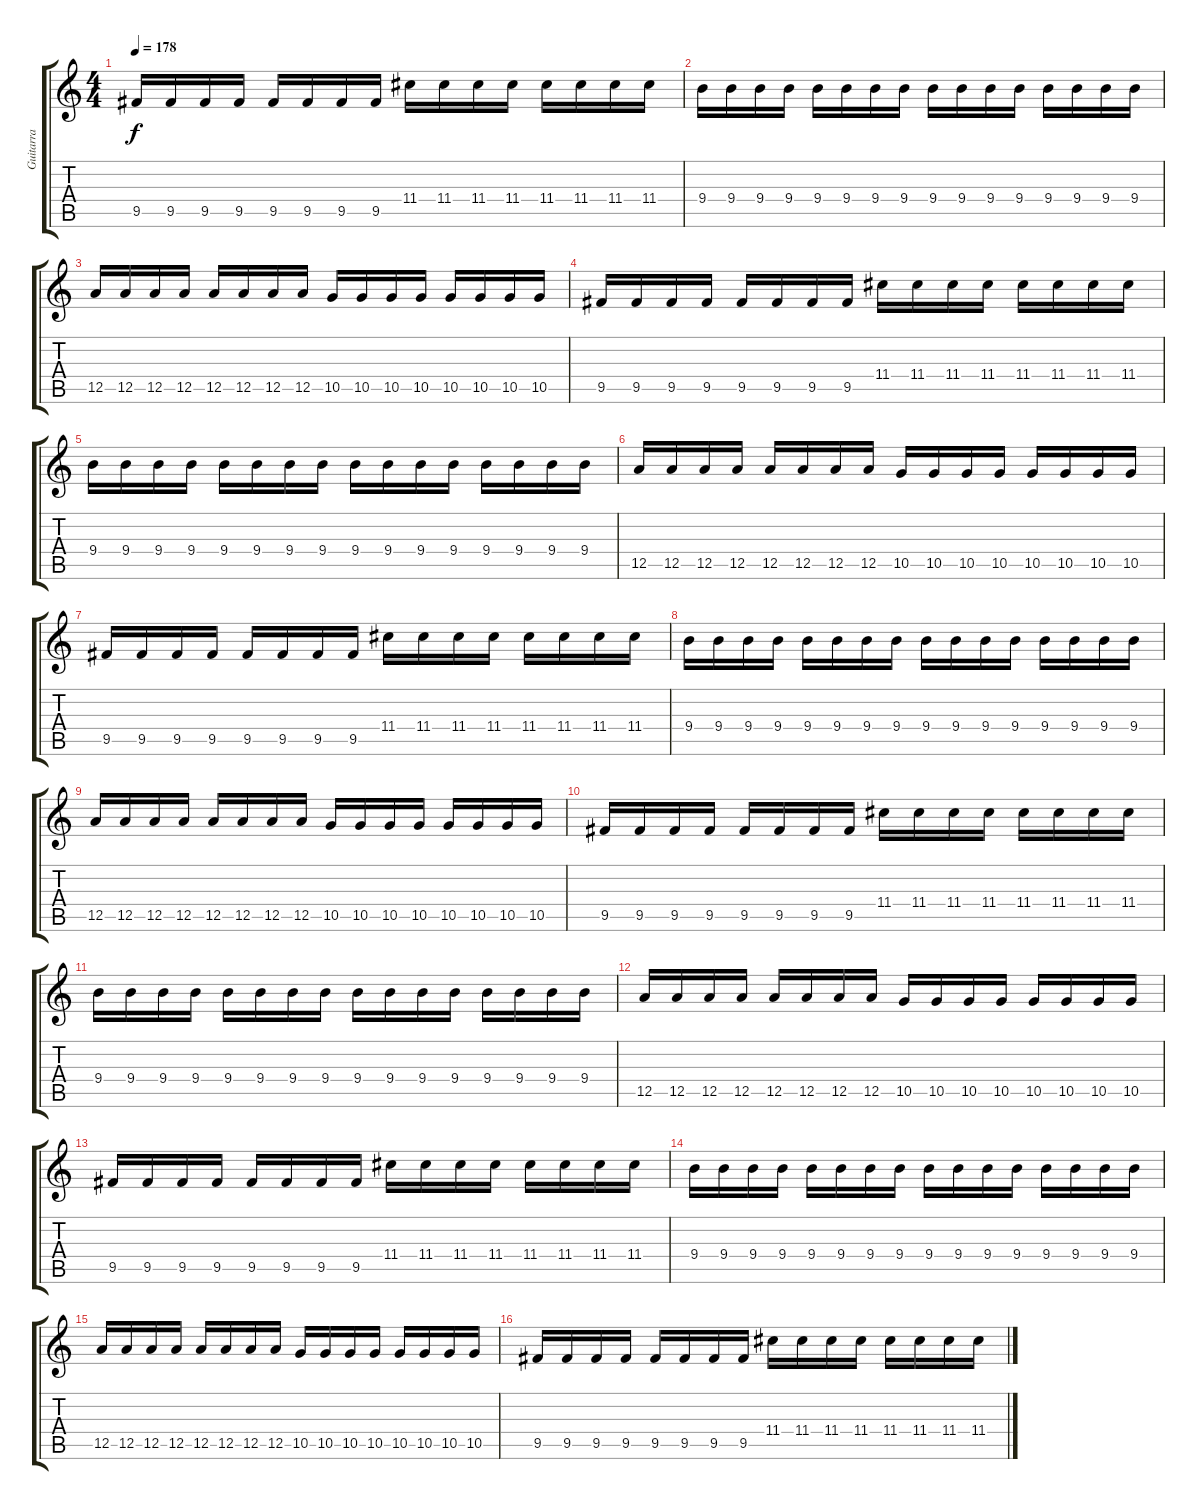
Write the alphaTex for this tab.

\track ("Guitarra" "Guitarra") {instrument distortionguitar}
\staff {score tabs}
\tuning (E4 B3 G3 D3 A2 E2) {hide}
\ts (4 4)
\tempo 178
\clef g2
\ks c
9.5.16{dy f} 9.5.16 9.5.16 9.5.16 9.5.16 9.5.16 9.5.16 9.5.16 11.4.16 11.4.16 11.4.16 11.4.16 11.4.16 11.4.16 11.4.16 11.4.16 |
9.4.16 9.4.16 9.4.16 9.4.16 9.4.16 9.4.16 9.4.16 9.4.16 9.4.16 9.4.16 9.4.16 9.4.16 9.4.16 9.4.16 9.4.16 9.4.16 |
12.5.16 12.5.16 12.5.16 12.5.16 12.5.16 12.5.16 12.5.16 12.5.16 10.5.16 10.5.16 10.5.16 10.5.16 10.5.16 10.5.16 10.5.16 10.5.16 |
9.5.16 9.5.16 9.5.16 9.5.16 9.5.16 9.5.16 9.5.16 9.5.16 11.4.16 11.4.16 11.4.16 11.4.16 11.4.16 11.4.16 11.4.16 11.4.16 |
9.4.16 9.4.16 9.4.16 9.4.16 9.4.16 9.4.16 9.4.16 9.4.16 9.4.16 9.4.16 9.4.16 9.4.16 9.4.16 9.4.16 9.4.16 9.4.16 |
12.5.16 12.5.16 12.5.16 12.5.16 12.5.16 12.5.16 12.5.16 12.5.16 10.5.16 10.5.16 10.5.16 10.5.16 10.5.16 10.5.16 10.5.16 10.5.16 |
9.5.16 9.5.16 9.5.16 9.5.16 9.5.16 9.5.16 9.5.16 9.5.16 11.4.16 11.4.16 11.4.16 11.4.16 11.4.16 11.4.16 11.4.16 11.4.16 |
9.4.16 9.4.16 9.4.16 9.4.16 9.4.16 9.4.16 9.4.16 9.4.16 9.4.16 9.4.16 9.4.16 9.4.16 9.4.16 9.4.16 9.4.16 9.4.16 |
12.5.16 12.5.16 12.5.16 12.5.16 12.5.16 12.5.16 12.5.16 12.5.16 10.5.16 10.5.16 10.5.16 10.5.16 10.5.16 10.5.16 10.5.16 10.5.16 |
9.5.16 9.5.16 9.5.16 9.5.16 9.5.16 9.5.16 9.5.16 9.5.16 11.4.16 11.4.16 11.4.16 11.4.16 11.4.16 11.4.16 11.4.16 11.4.16 |
9.4.16 9.4.16 9.4.16 9.4.16 9.4.16 9.4.16 9.4.16 9.4.16 9.4.16 9.4.16 9.4.16 9.4.16 9.4.16 9.4.16 9.4.16 9.4.16 |
12.5.16 12.5.16 12.5.16 12.5.16 12.5.16 12.5.16 12.5.16 12.5.16 10.5.16 10.5.16 10.5.16 10.5.16 10.5.16 10.5.16 10.5.16 10.5.16 |
9.5.16 9.5.16 9.5.16 9.5.16 9.5.16 9.5.16 9.5.16 9.5.16 11.4.16 11.4.16 11.4.16 11.4.16 11.4.16 11.4.16 11.4.16 11.4.16 |
9.4.16 9.4.16 9.4.16 9.4.16 9.4.16 9.4.16 9.4.16 9.4.16 9.4.16 9.4.16 9.4.16 9.4.16 9.4.16 9.4.16 9.4.16 9.4.16 |
12.5.16 12.5.16 12.5.16 12.5.16 12.5.16 12.5.16 12.5.16 12.5.16 10.5.16 10.5.16 10.5.16 10.5.16 10.5.16 10.5.16 10.5.16 10.5.16 |
9.5.16 9.5.16 9.5.16 9.5.16 9.5.16 9.5.16 9.5.16 9.5.16 11.4.16 11.4.16 11.4.16 11.4.16 11.4.16 11.4.16 11.4.16 11.4.16
